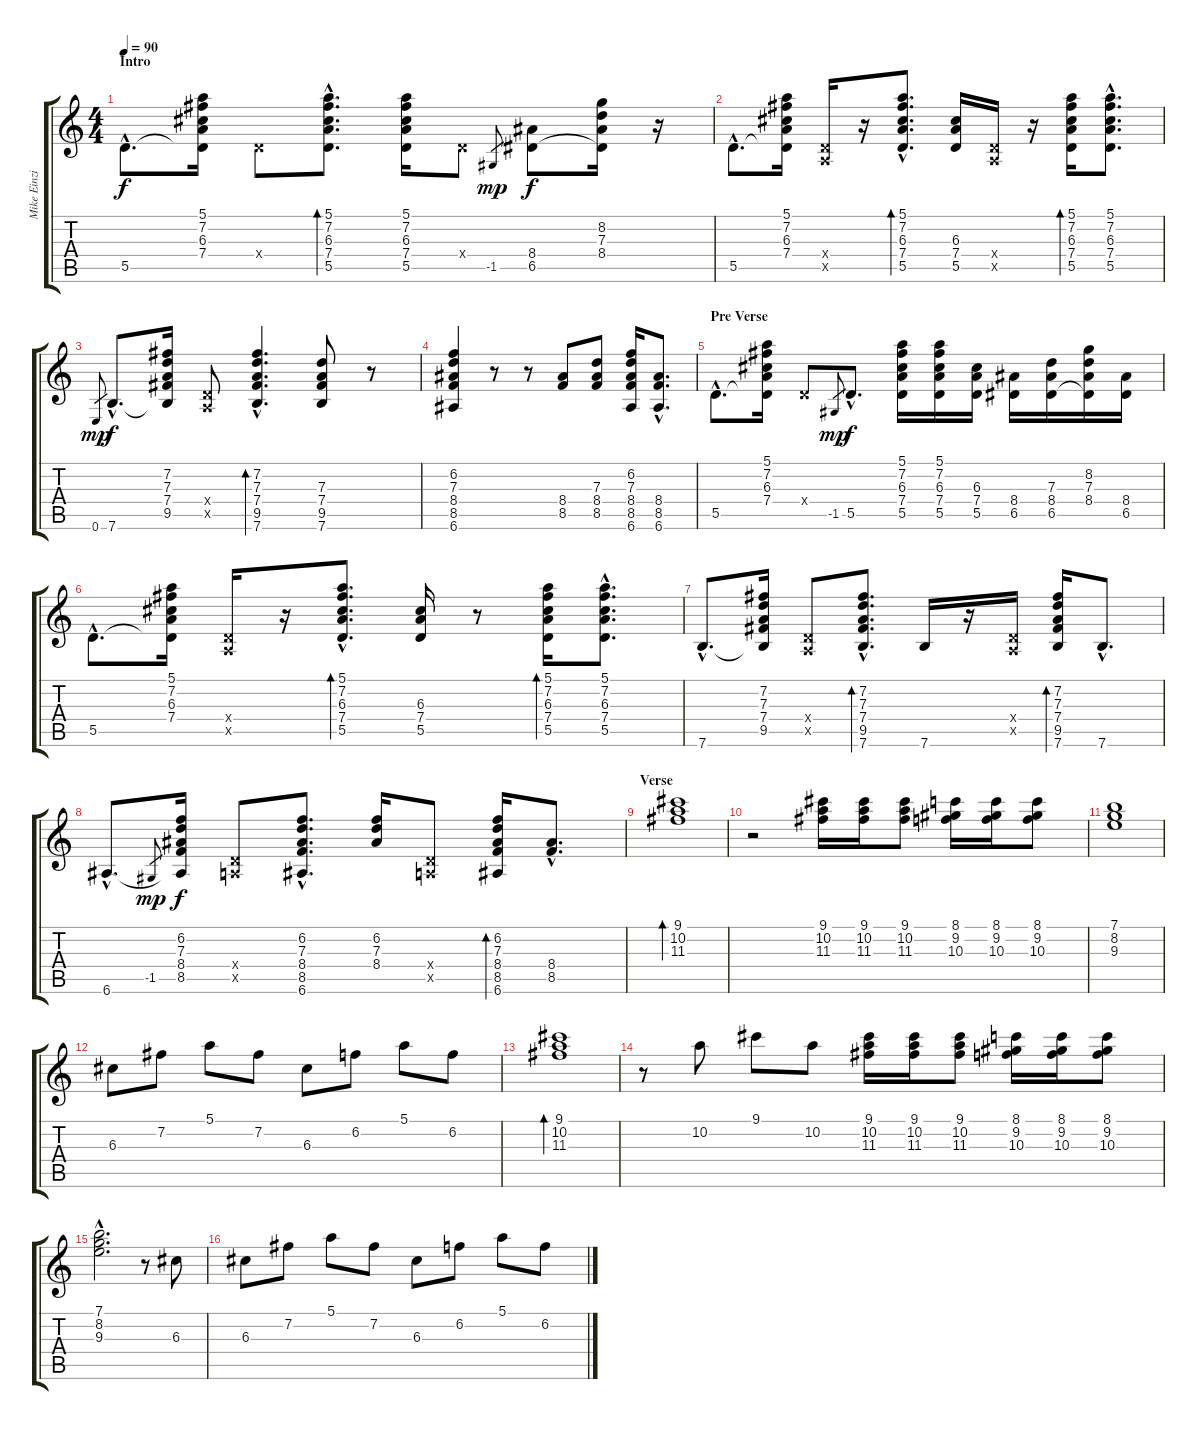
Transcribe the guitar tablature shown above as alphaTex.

\track ("Mike Einziger [Acoustic Guitar]" "Mike Einzi") {instrument acousticguitarsteel}
\staff {score tabs}
\tuning (E4 B3 G3 D3 A2 E2) {hide}
\ts (4 4)
\section ("" "Intro")
\tempo 90
\clef g2
\ks c
5.5{hac}.8{d dy f instrument acousticguitarsteel} (5.1 7.2 6.3 7.4 5.5{t}).16 0.4{x}.8 (5.1{hac} 7.2{hac} 6.3{hac} 7.4{hac} 5.5{hac}).8{d bd 30} (5.1 7.2 6.3 7.4 5.5).16 0.4{x}.8 -1.5.8{gr dy mp} (8.4 6.5).8{dy f} (8.2 7.3 8.4 6.5{t}).16 r.16 |
5.5{hac}.8{d} (5.1 7.2 6.3 7.4 5.5{t}).16 (0.4{x} 0.5{x}).16 r.16 (5.1{hac} 7.2{hac} 6.3{hac} 7.4{hac} 5.5{hac}).8{d bd 120} (6.3 7.4 5.5).16 (0.4{x} 0.5{x}).16 r.16 (5.1 7.2 6.3 7.4 5.5).16{bd 60} (5.1{hac} 7.2{hac} 6.3{hac} 7.4{hac} 5.5{hac}).8{d} |
0.6.8{gr dy mp} 7.6{hac}.8{d dy f} (7.2 7.3 7.4 9.5 7.6{t}).16 (0.4{x} 0.5{x}).8 (7.2{hac} 7.3{hac} 7.4{hac} 9.5{hac} 7.6{hac}).4{d bd 120} (7.3 7.4 9.5 7.6).8 r.8 |
(6.2 7.3 8.4 8.5 6.6).4 r.8 r.8 (8.4 8.5).8 (7.3 8.4 8.5).8 (6.2 7.3 8.4 8.5 6.6).16 (8.4{hac} 8.5{hac} 6.6{hac}).8{d} |
\section ("" "Pre Verse")
5.5{hac}.8{d} (5.1 7.2 6.3 7.4 5.5{t}).16 0.4{x}.8 -1.5.8{gr dy mp} 5.5{hac}.8{d dy f} (5.1 7.2 6.3 7.4 5.5).16 (5.1 7.2 6.3 7.4 5.5).16 (6.3 7.4 5.5).16 (8.4 6.5).16 (7.3 8.4 6.5).16 (8.2 7.3 8.4 6.5{t}).16 (8.4 6.5).16 |
5.5{hac}.8{d} (5.1 7.2 6.3 7.4 5.5{t}).16 (0.4{x} 0.5{x}).16 r.16 (5.1{hac} 7.2{hac} 6.3{hac} 7.4{hac} 5.5{hac}).8{d bd 120} (6.3 7.4 5.5).16 r.8 (5.1 7.2 6.3 7.4 5.5).16{bd 60} (5.1{hac} 7.2{hac} 6.3{hac} 7.4{hac} 5.5{hac}).8{d} |
7.6{hac}.8{d} (7.2 7.3 7.4 9.5 7.6{t}).16 (0.4{x} 0.5{x}).8 (7.2{hac} 7.3{hac} 7.4{hac} 9.5{hac} 7.6{hac}).8{d bd 120} 7.6.16 r.16 (0.4{x} 0.5{x}).16 (7.2 7.3 7.4 9.5 7.6).16{bd 60} 7.6{hac}.8{d} |
6.6{hac}.8{d} -1.5.8{gr dy mp} (6.2 7.3 8.4 8.5 6.6{t}).16{dy f} (0.4{x} 0.5{x}).8 (6.2{hac} 7.3{hac} 8.4{hac} 8.5{hac} 6.6{hac}).8{d} (6.2 7.3 8.4).16 (0.4{x} 0.5{x}).8 (6.2 7.3 8.4 8.5 6.6).16{bd 60} (8.4{hac} 8.5{hac}).8{d} |
\section ("" "Verse")
(9.1 10.2 11.3).1{bd 120} |
r.2 (9.1 10.2 11.3).16 (9.1 10.2 11.3).16 (9.1 10.2 11.3).8 (8.1 9.2 10.3).16 (8.1 9.2 10.3).16 (8.1 9.2 10.3).8 |
(7.1 8.2 9.3).1 |
6.3.8 7.2.8 5.1.8 7.2.8 6.3.8 6.2.8 5.1.8 6.2.8 |
(9.1 10.2 11.3).1{bd 120} |
r.8 10.2.8 9.1.8 10.2.8 (9.1 10.2 11.3).16 (9.1 10.2 11.3).16 (9.1 10.2 11.3).8 (8.1 9.2 10.3).16 (8.1 9.2 10.3).16 (8.1 9.2 10.3).8 |
(7.1{hac} 8.2{hac} 9.3{hac}).2{d} r.8 6.3.8 |
6.3.8 7.2.8 5.1.8 7.2.8 6.3.8 6.2.8 5.1.8 6.2.8
